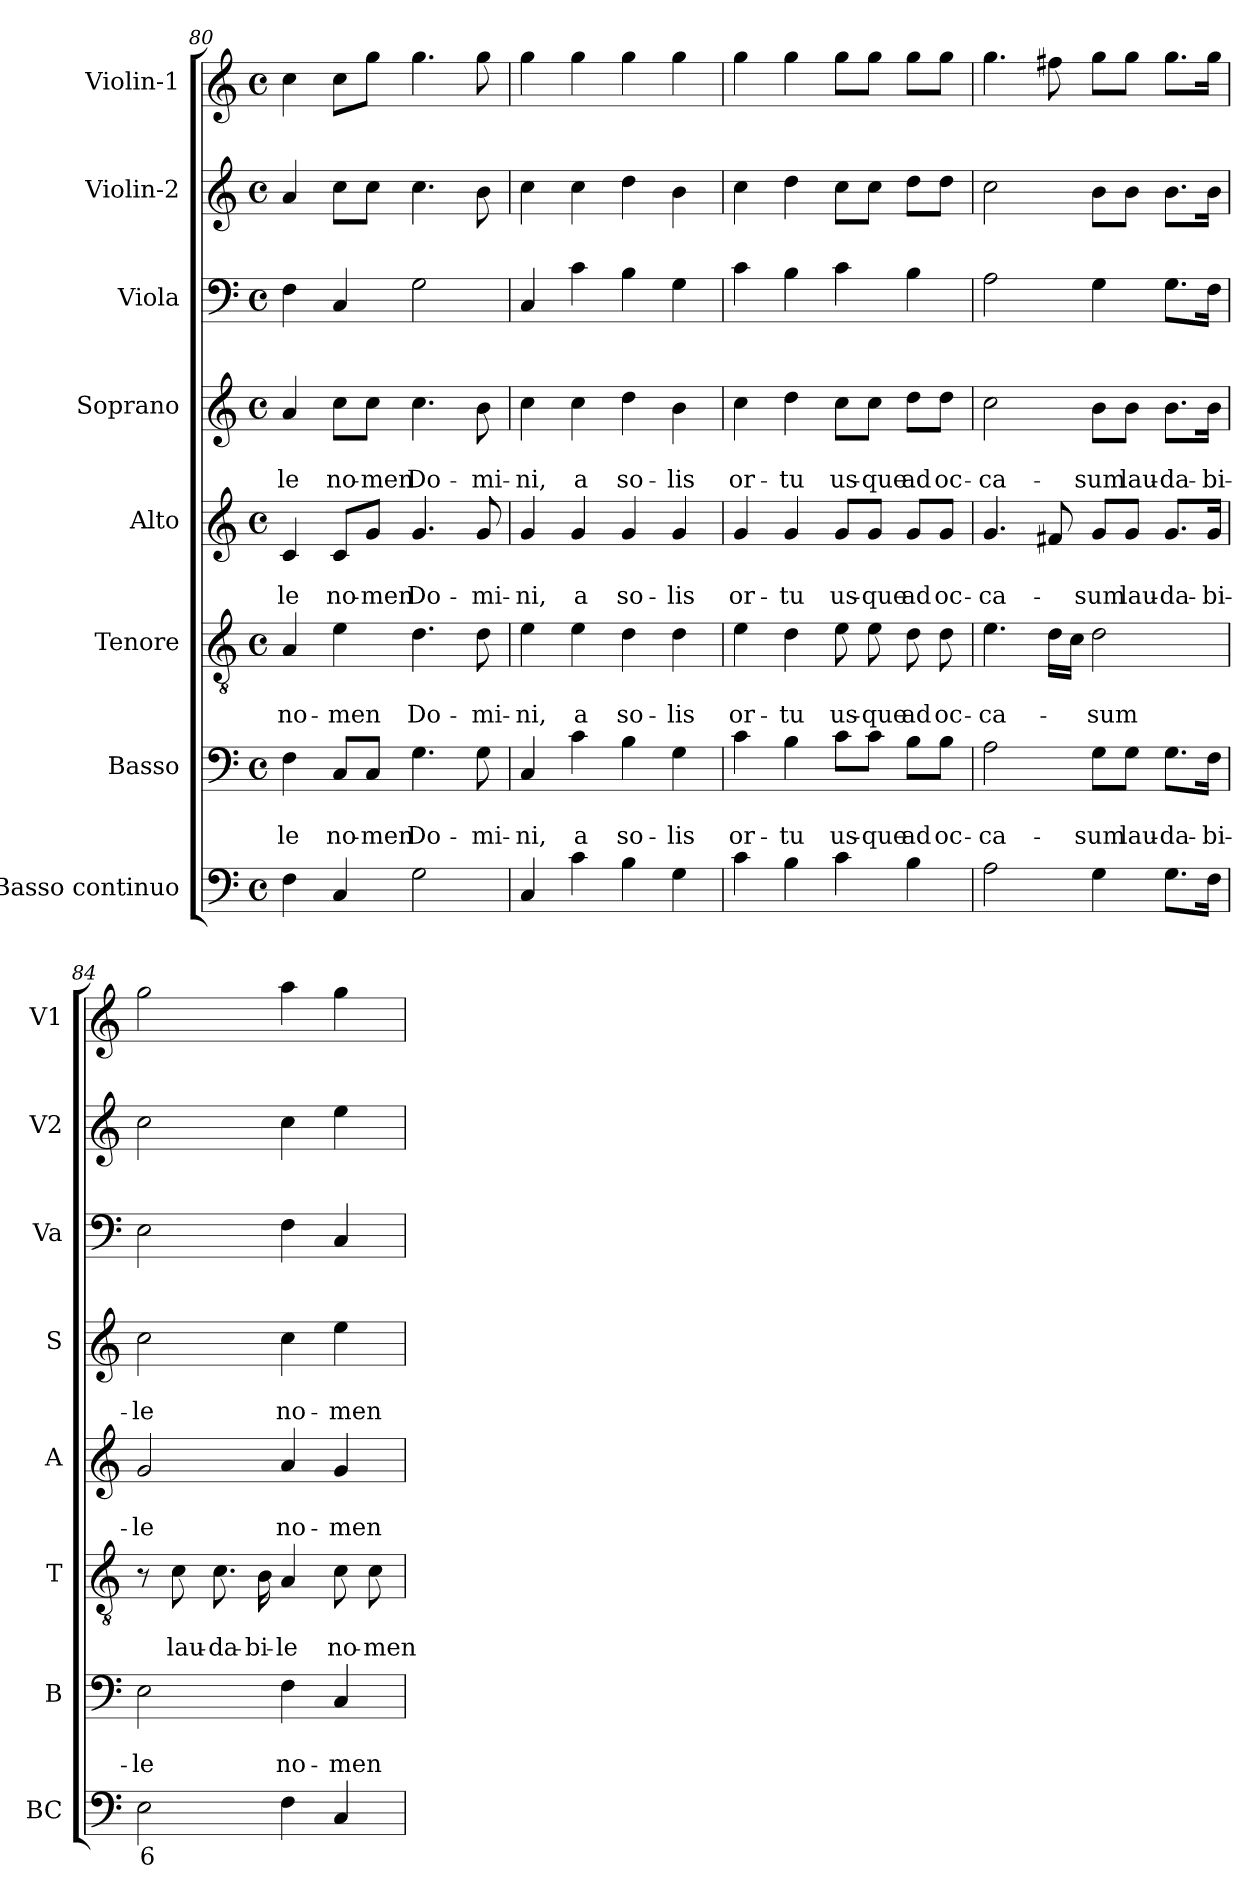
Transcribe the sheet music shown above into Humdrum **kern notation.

**kern	**text	**kern	**text	**text	**kern	**text	**text	**kern	**text	**text	**kern	**text	**text	**kern	**kern	**kern
*part8	*part8	*part7	*part7	*part7	*part6	*part6	*part6	*part5	*part5	*part5	*part4	*part4	*part4	*part3	*part2	*part1
*staff8	*staff8	*staff7	*staff7	*staff7	*staff6	*staff6	*staff6	*staff5	*staff5	*staff5	*staff4	*staff4	*staff4	*staff3	*staff2	*staff1
*I"Basso continuo	*	*I"Basso	*	*	*I"Tenore	*	*	*I"Alto	*	*	*I"Soprano	*	*	*I"Viola	*I"Violin-2	*I"Violin-1
*I'BC	*	*I'B	*	*	*I'T	*	*	*I'A	*	*	*I'S	*	*	*I'Va	*I'V2	*I'V1
*clefF4	*	*clefF4	*	*	*clefGv2	*	*	*clefG2	*	*	*clefG2	*	*	*clefF4	*clefG2	*clefG2
*k[]	*	*k[]	*	*	*k[]	*	*	*k[]	*	*	*k[]	*	*	*k[]	*k[]	*k[]
*C:	*	*C:	*	*	*C:	*	*	*C:	*	*	*C:	*	*	*C:	*C:	*C:
*M4/4	*	*M4/4	*	*	*M4/4	*	*	*M4/4	*	*	*M4/4	*	*	*M4/4	*M4/4	*M4/4
*met(c)	*	*met(c)	*	*	*met(c)	*	*	*met(c)	*	*	*met(c)	*	*	*met(c)	*met(c)	*met(c)
=80	=80	=80	=80	=80	=80	=80	=80	=80	=80	=80	=80	=80	=80	=80	=80	=80
!	!	!	!	!LO:LY:b	!	!	!LO:LY:b	!	!	!LO:LY:b	!	!	!LO:LY:b	!	!	!
4F\	.	4F\	.	-le	4A/	.	no-	4c/	.	-le	4a/	.	-le	4F\	4a/	4cc\
!	!	!	!	!LO:LY:b	!	!	!LO:LY:b	!	!	!LO:LY:b	!	!	!LO:LY:b	!	!	!
4C/	.	8C/L	.	no-	4e\	.	-men	8c/L	.	no-	8cc\L	.	no-	4C/	8cc\L	8cc\L
!	!	!	!	!LO:LY:b	!	!	!	!	!	!LO:LY:b	!	!	!LO:LY:b	!	!	!
.	.	8C/J	.	-men	.	.	.	8g/J	.	-men	8cc\J	.	-men	.	8cc\J	8gg\J
!	!	!	!	!LO:LY:b	!	!	!LO:LY:b	!	!	!LO:LY:b	!	!	!LO:LY:b	!	!	!
2G\	.	4.G\	.	Do-	4.d\	.	Do-	4.g/	.	Do-	4.cc\	.	Do-	2G\	4.cc\	4.gg\
!	!	!	!	!LO:LY:b	!	!	!LO:LY:b	!	!	!LO:LY:b	!	!	!LO:LY:b	!	!	!
.	.	8G\	.	-mi-	8d\	.	-mi-	8g/	.	-mi-	8b\	.	-mi-	.	8b\	8gg\
=81	=81	=81	=81	=81	=81	=81	=81	=81	=81	=81	=81	=81	=81	=81	=81	=81
!	!	!	!	!LO:LY:b	!	!	!LO:LY:b	!	!	!LO:LY:b	!	!	!LO:LY:b	!	!	!
4C/	.	4C/	.	-ni,	4e\	.	-ni,	4g/	.	-ni,	4cc\	.	-ni,	4C/	4cc\	4gg\
!	!	!	!	!LO:LY:b	!	!	!LO:LY:b	!	!	!LO:LY:b	!	!	!LO:LY:b	!	!	!
4c\	.	4c\	.	a	4e\	.	a	4g/	.	a	4cc\	.	a	4c\	4cc\	4gg\
!	!	!	!	!LO:LY:b	!	!	!LO:LY:b	!	!	!LO:LY:b	!	!	!LO:LY:b	!	!	!
4B\	.	4B\	.	so-	4d\	.	so-	4g/	.	so-	4dd\	.	so-	4B\	4dd\	4gg\
!	!	!	!	!LO:LY:b	!	!	!LO:LY:b	!	!	!LO:LY:b	!	!	!LO:LY:b	!	!	!
4G\	.	4G\	.	-lis	4d\	.	-lis	4g/	.	-lis	4b\	.	-lis	4G\	4b\	4gg\
!!LO:PB:g=z
=82	=82	=82	=82	=82	=82	=82	=82	=82	=82	=82	=82	=82	=82	=82	=82	=82
!	!	!	!	!LO:LY:b	!	!	!LO:LY:b	!	!	!LO:LY:b	!	!	!LO:LY:b	!	!	!
4c\	.	4c\	.	or-	4e\	.	or-	4g/	.	or-	4cc\	.	or-	4c\	4cc\	4gg\
!	!	!	!	!LO:LY:b	!	!	!LO:LY:b	!	!	!LO:LY:b	!	!	!LO:LY:b	!	!	!
4B\	.	4B\	.	-tu	4d\	.	-tu	4g/	.	-tu	4dd\	.	-tu	4B\	4dd\	4gg\
!	!	!	!	!LO:LY:b	!	!	!LO:LY:b	!	!	!LO:LY:b	!	!	!LO:LY:b	!	!	!
4c\	.	8c\L	.	us-	8e\	.	us-	8g/L	.	us-	8cc\L	.	us-	4c\	8cc\L	8gg\L
!	!	!	!	!LO:LY:b	!	!	!LO:LY:b	!	!	!LO:LY:b	!	!	!LO:LY:b	!	!	!
.	.	8c\J	.	-que	8e\	.	-que	8g/J	.	-que	8cc\J	.	-que	.	8cc\J	8gg\J
!	!	!	!	!LO:LY:b	!	!	!LO:LY:b	!	!	!LO:LY:b	!	!	!LO:LY:b	!	!	!
4B\	.	8B\L	.	ad	8d\	.	ad	8g/L	.	ad	8dd\L	.	ad	4B\	8dd\L	8gg\L
!	!	!	!	!LO:LY:b	!	!	!LO:LY:b	!	!	!LO:LY:b	!	!	!LO:LY:b	!	!	!
.	.	8B\J	.	oc-	8d\	.	oc-	8g/J	.	oc-	8dd\J	.	oc-	.	8dd\J	8gg\J
=83	=83	=83	=83	=83	=83	=83	=83	=83	=83	=83	=83	=83	=83	=83	=83	=83
!	!	!	!	!LO:LY:b	!	!	!LO:LY:b	!	!	!LO:LY:b	!	!	!LO:LY:b	!	!	!
2A\	.	2A\	.	-ca-	4.e\	.	-ca-	4.g/	.	-ca-	2cc\	.	-ca-	2A\	2cc\	4.gg\
.	.	.	.	.	16d\LL	.	.	8f#X/	.	.	.	.	.	.	.	8ff#X\
.	.	.	.	.	16c\JJ	.	.	.	.	.	.	.	.	.	.	.
!	!	!	!	!LO:LY:b	!	!	!LO:LY:b	!	!	!LO:LY:b	!	!	!LO:LY:b	!	!	!
4G\	.	8G\L	.	-sum	2d\	.	-sum	8g/L	.	-sum	8b\L	.	-sum	4G\	8b\L	8gg\L
!	!	!	!	!LO:LY:b	!	!	!	!	!	!LO:LY:b	!	!	!LO:LY:b	!	!	!
.	.	8G\J	.	lau-	.	.	.	8g/J	.	lau-	8b\J	.	lau-	.	8b\J	8gg\J
!	!	!	!	!LO:LY:b	!	!	!	!	!	!LO:LY:b	!	!	!LO:LY:b	!	!	!
8.G\L	.	8.G\L	.	-da-	.	.	.	8.g/L	.	-da-	8.b\L	.	-da-	8.G\L	8.b\L	8.gg\L
!	!	!	!	!LO:LY:b	!	!	!	!	!	!LO:LY:b	!	!	!LO:LY:b	!	!	!
16F\Jk	.	16F\Jk	.	-bi-	.	.	.	16g/Jk	.	-bi-	16b\Jk	.	-bi-	16F\Jk	16b\Jk	16gg\Jk
=84	=84	=84	=84	=84	=84	=84	=84	=84	=84	=84	=84	=84	=84	=84	=84	=84
!	!LO:LY:b	!	!	!LO:LY:b	!	!	!	!	!	!LO:LY:b	!	!	!LO:LY:b	!	!	!
2E\	6	2E\	.	-le	8r	.	.	2g/	.	-le	2cc\	.	-le	2E\	2cc\	2gg\
!	!	!	!	!	!	!	!LO:LY:b	!	!	!	!	!	!	!	!	!
.	.	.	.	.	8c\	.	lau-	.	.	.	.	.	.	.	.	.
!	!	!	!	!	!	!	!LO:LY:b	!	!	!	!	!	!	!	!	!
.	.	.	.	.	8.c\	.	-da-	.	.	.	.	.	.	.	.	.
!	!	!	!	!	!	!	!LO:LY:b	!	!	!	!	!	!	!	!	!
.	.	.	.	.	16B\	.	-bi-	.	.	.	.	.	.	.	.	.
!	!	!	!	!LO:LY:b	!	!	!LO:LY:b	!	!	!LO:LY:b	!	!	!LO:LY:b	!	!	!
4F\	.	4F\	.	no-	4A/	.	-le	4a/	.	no-	4cc\	.	no-	4F\	4cc\	4aa\
!	!	!	!	!LO:LY:b	!	!	!LO:LY:b	!	!	!LO:LY:b	!	!	!LO:LY:b	!	!	!
4C/	.	4C/	.	-men	8c\	.	no-	4g/	.	-men	4ee\	.	-men	4C/	4ee\	4gg\
!	!	!	!	!	!	!	!LO:LY:b	!	!	!	!	!	!	!	!	!
.	.	.	.	.	8c\	.	-men	.	.	.	.	.	.	.	.	.
=	=	=	=	=	=	=	=	=	=	=	=	=	=	=	=	=
*-	*-	*-	*-	*-	*-	*-	*-	*-	*-	*-	*-	*-	*-	*-	*-	*-
